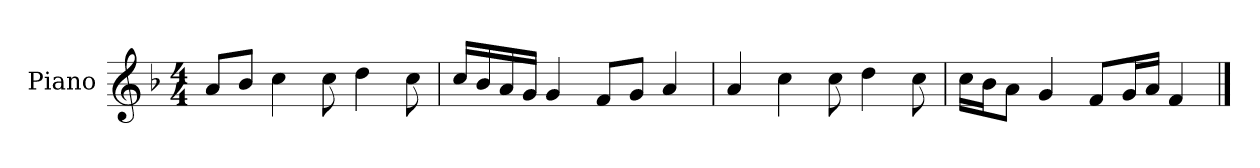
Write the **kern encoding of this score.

**kern
*part1
*staff1
*I"Piano
*I'P-no
*clefG2
*k[b-]
*M4/4
*MM90
=1
8a/L
8b-/J
4cc\
8cc\
4dd\
8cc\
=2
16cc/LL
16b-/
16a/
16g/JJ
4g/
8f/L
8g/J
4a/
=3
4a/
4cc\
8cc\
4dd\
8cc\
=4
16cc\LL
16b-\J
8a\J
4g/
8f/L
16g/L
16a/JJ
4f/
==
*-
